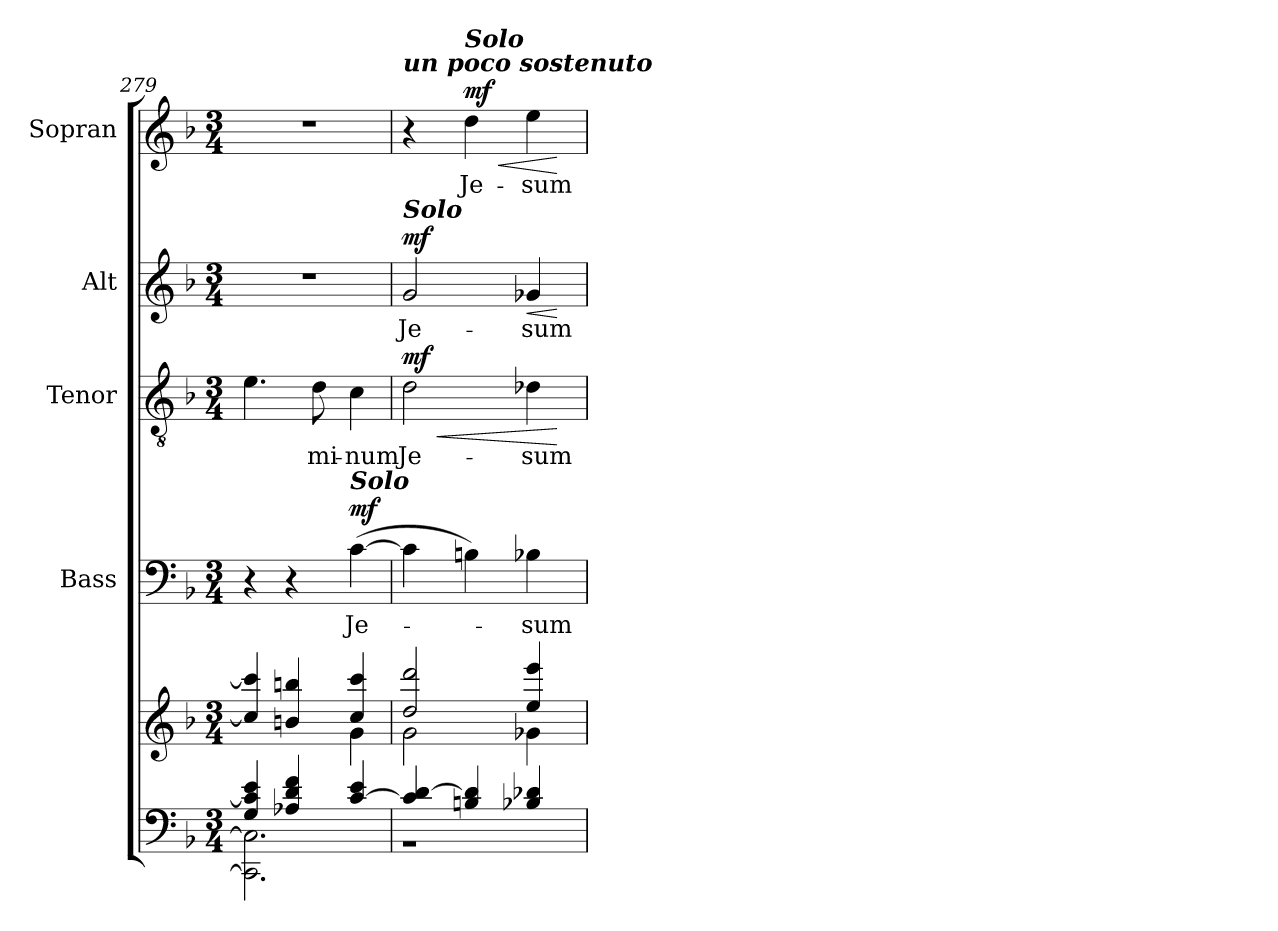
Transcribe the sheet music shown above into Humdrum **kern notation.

**kern	**kern	**kern	**text	**dynam	**kern	**text	**dynam	**kern	**text	**dynam	**kern	**text	**dynam
*part5	*part5	*part4	*part4	*part4	*part3	*part3	*part3	*part2	*part2	*part2	*part1	*part1	*part1
*staff6	*staff5	*staff4	*staff4	*staff4	*staff3	*staff3	*staff3	*staff2	*staff2	*staff2	*staff1	*staff1	*staff1
*	*	*I"Bass	*	*	*I"Tenor	*	*	*I"Alt	*	*	*I"Sopran	*	*
*	*	*I'B.	*	*	*I'T.	*	*	*I'A.	*	*	*I'S.	*	*
*clefF4	*clefG2	*clefF4	*	*	*clefGv2	*	*	*clefG2	*	*	*clefG2	*	*
*k[b-]	*k[b-]	*k[b-]	*	*	*k[b-]	*	*	*k[b-]	*	*	*k[b-]	*	*
*F:	*F:	*F:	*	*	*F:	*	*	*F:	*	*	*F:	*	*
*M3/4	*M3/4	*M3/4	*	*	*M3/4	*	*	*M3/4	*	*	*M3/4	*	*
=279	=279	=279	=279	=279	=279	=279	=279	=279	=279	=279	=279	=279	=279
*^	*^	*	*	*	*	*	*	*	*	*	*	*	*
4G/ 4c/] 4e/	2.CC\] 2.C\]	4cc/] 4ccc/]	2ryy	4r	.	.	4.e\	.	.	2.r	.	.	2.r	.	.
4A-X/ 4d/ 4f/	.	4bn/ 4bbn/	.	4r	.	.	.	.	.	.	.	.	.	.	.
!	!	!	!	!	!	!	!	!LO:LY:b	!	!	!	!	!	!	!
.	.	.	.	.	.	.	8d\	-mi-	.	.	.	.	.	.	.
!	!	!	!	!LO:TX:a:Bi:t=Solo	!	!	!	!	!	!	!	!	!	!	!
!	!	!	!	!	!LO:LY:b	!LO:DY:a	!	!LO:LY:b	!	!	!	!	!	!	!
[>4c/ 4e/	.	4cc/ 4ccc/	4g\	(>[4c\	Je-	mf	4c\	-num	.	.	.	.	.	.	.
=280	=280	=280	=280	=280	=280	=280	=280	=280	=280	=280	=280	=280	=280	=280	=280
!	!	!	!	!	!	!	!	!	!	!	!	!	!LO:TX:a:Bi:t=un poco sostenuto	!	!
!	!	!	!	!	!	!	!	!	!	!LO:TX:a:Bi:t=Solo	!	!	!	!	!
!	!LO:N:vis=1	!	!	!	!	!	!	!LO:LY:b	!LO:HP:b	!	!LO:LY:b	!	!	!	!
!	!	!	!	!	!	!	!	!	!LO:DY:n=1:a	!	!	!LO:DY:a	!	!	!
4c/] [>4d/	2.rBB	2dd/ 2ddd/	2g\	4c\]	.	.	2d\	Je-	< mf	2g/	Je-	mf	4r	.	.
!	!	!	!	!	!	!	!	!	!	!	!	!	!LO:TX:a:Bi:t=Solo	!	!
!	!	!	!	!	!	!	!	!	!	!	!	!	!	!LO:LY:b	!LO:HP:b
!	!	!	!	!	!	!	!	!	!	!	!	!	!	!	!LO:DY:n=1:b
4Bn/ 4d/]	.	.	.	4Bn\)	.	.	.	.	.	.	.	.	4dd\	Je-	< mf
!	!	!	!	!	!LO:LY:b	!	!	!LO:LY:b	!	!	!LO:LY:b	!LO:HP:b	!	!LO:LY:b	!
4B-X/ 4d-X/	.	4ee/ 4eee/	4g-X\	4B-X\	-sum	.	4d-X\	-sum	.	4g-X/	-sum	<	4ee\	-sum	.
*v	*v	*	*	*	*	*	*	*	*	*	*	*	*	*	*
*	*v	*v	*	*	*	*	*	*	*	*	*	*	*	*
.	.	.	.	.	.	.	[	.	.	[	.	.	[
=	=	=	=	=	=	=	=	=	=	=	=	=	=
*-	*-	*-	*-	*-	*-	*-	*-	*-	*-	*-	*-	*-	*-
